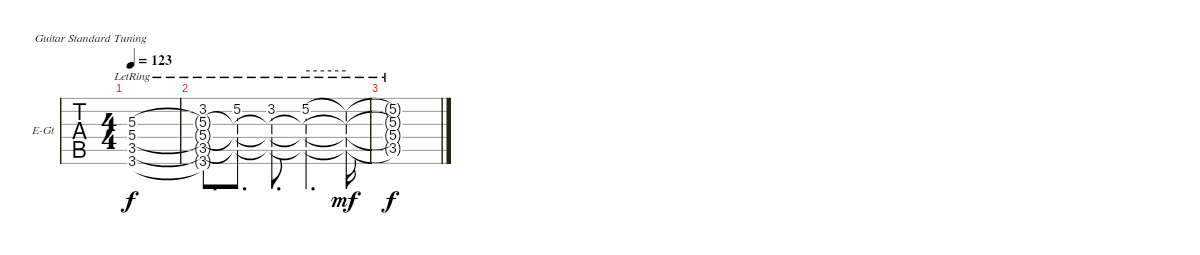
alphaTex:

\bracketExtendMode groupsimilarinstruments
\firstSystemTrackNameOrientation horizontal
\otherSystemsTrackNameOrientation horizontal
\track ("Guitare Saturé" "E-Gt") {instrument distortionguitar}
\staff {tabs}
\tuning (E4 B3 G3 D3 A2 E2)
\ts (4 4)
\tempo 123
\clef g2
\ks c
(5.3{lr} 5.4{lr} 3.5{lr} 3.6{t}).1{dy f} |
(3.2 5.4{lr t} 3.5{lr t} 3.6{t} 5.3{lr t}).8{d} (5.2 5.3{lr t} 5.4{lr t} 3.5{lr t}).8{d} (3.2 5.3{lr t} 5.4{lr t} 3.5{lr t}).8{d} (5.2 5.3{lr t} 5.4{lr t} 3.5{lr t}).4{d tbe (hold default 0 0 60 0)} (5.2{t} 5.3{lr t} 5.4{lr t} 3.5{lr t}).16{dy mf} |
(5.2{t} 5.3{lr t} 5.4{lr t} 3.5{lr t}).1{dy f}
